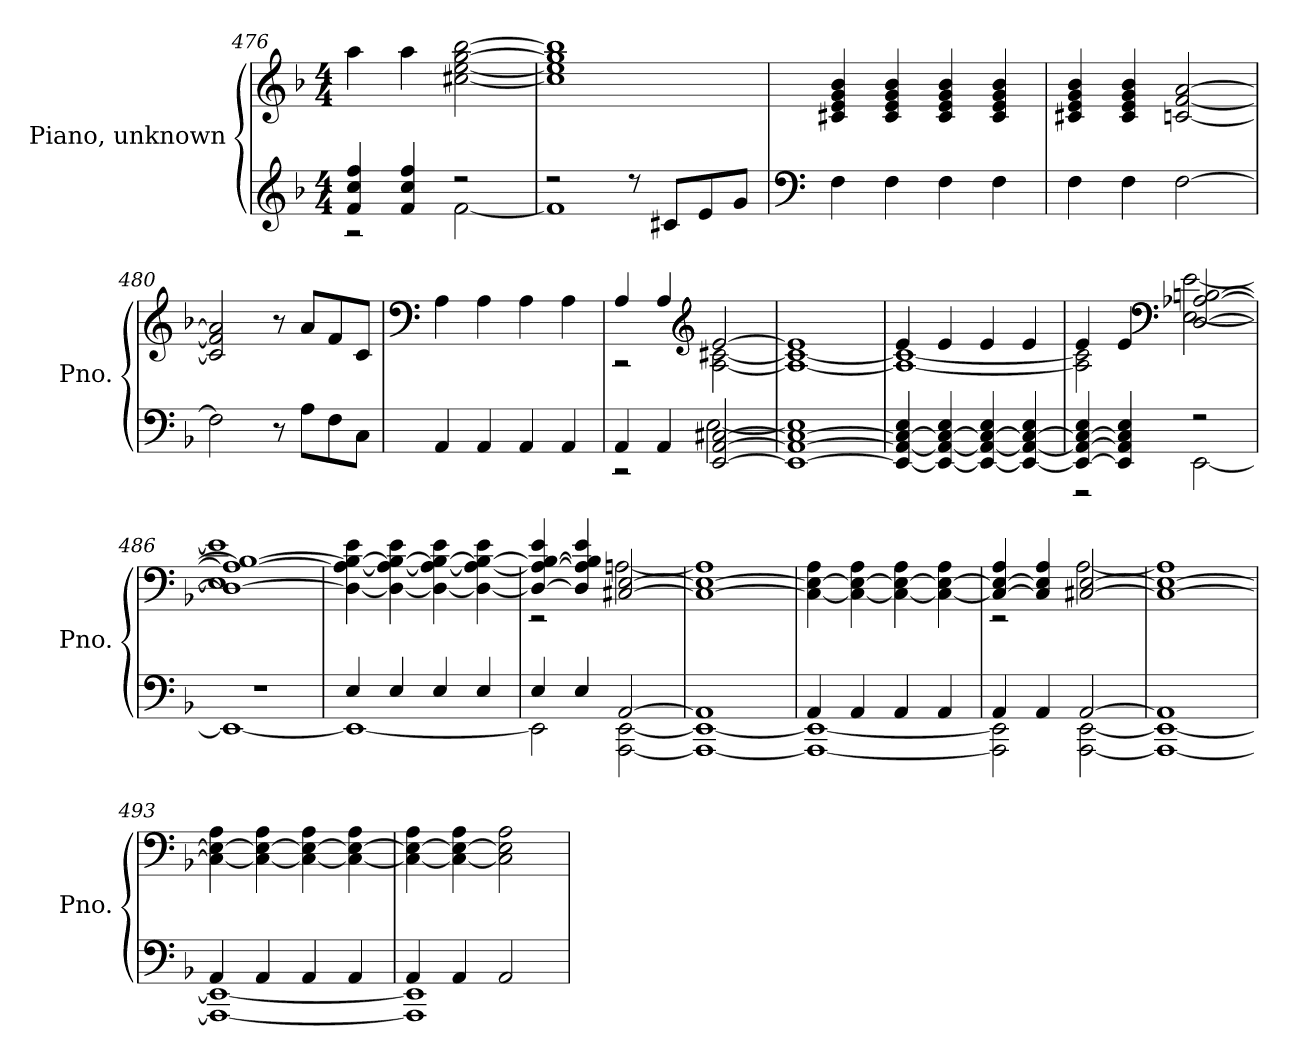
**kern	**kern
*part1	*part1
*staff2	*staff1
*I"Piano, unknown	*
*I'Pno.	*
*clefG2	*clefG2
*k[b-]	*k[b-]
*M4/4	*M4/4
=476	=476
*^	*
4f/ 4cc/ 4ff/	2r	4aa\
4f/ 4cc/ 4ff/	.	4aa\
2r	[2f\	[2cc#X\ [2ee\ [2gg\ [2bb-\
=477	=477	=477
2r	1f]	1cc#] 1ee] 1gg] 1bb-]
8r	.	.
8c#X/L	.	.
8e/	.	.
8g/J	.	.
*v	*v	*
=478	=478
*clefF4	*
4F\	4c#X/ 4e/ 4g/ 4b-/
4F\	4c#/ 4e/ 4g/ 4b-/
4F\	4c#/ 4e/ 4g/ 4b-/
4F\	4c#/ 4e/ 4g/ 4b-/
=479	=479
4F\	4c#X/ 4e/ 4g/ 4b-/
4F\	4c#/ 4e/ 4g/ 4b-/
[2F\	[2cn/ [2f/ [2a/
!!LO:PB:g=z
=480	=480
2F\]	2c/] 2f/] 2a/]
8r	8r
8A\L	8a/L
8F\	8f/
8C\J	8c/J
=481	=481
*	*clefF4
4AA/	4A\
4AA/	4A\
4AA/	4A\
4AA/	4A\
=482	=482
*^	*^
4AA/	2r	4A/	2r
4AA/	.	4A/	.
*	*	*clefG2	*
[2EE/ [2AA/ [2C#X/	[2E\	[2e/	[2A\ [2c#X\
=483	=483	=483	=483
1EE_ 1AA_ 1C#_	1E]	1e]	1A_ 1c#_
*v	*v	*	*
=484	=484	=484
4EE/_ 4AA/_ 4C#/_ 4E/	4e/	1A_ 1c#_
4EE/_ 4AA/_ 4C#/_ 4E/	4e/	.
4EE/_ 4AA/_ 4C#/_ 4E/	4e/	.
4EE/_ 4AA/_ 4C#/_ 4E/	4e/	.
=485	=485	=485
*^	*	*
4EE/_ 4AA/_ 4C#/_ 4E/	2r	4e/	2A\] 2c#\]
4EE/] 4AA/] 4C#/] 4E/	.	4e/	.
*	*	*clefF4	*
2r	[2EE\	[2D/ [2A-X/ [2Bn/	[2E\ [2e\
=486	=486	=486	=486
1r	1EE_	1D_ 1A-_ 1B_	1E] 1e]
*	*	*v	*v
!!LO:LB:g=z
=487	=487	=487
4E/	1EE_	4D\_ 4A-\_ 4B\_ 4e\
4E/	.	4D\_ 4A-\_ 4B\_ 4e\
4E/	.	4D\_ 4A-\_ 4B\_ 4e\
4E/	.	4D\_ 4A-\_ 4B\_ 4e\
=488	=488	=488
*	*	*^
4E/	2EE\]	4D/_ 4A-/_ 4B/_ 4e/	2r
4E/	.	4D/] 4A-/] 4B/] 4e/	.
[2AA/	[2AAA\ [2EE\	[2C#X/ [2E/	[2An\
=489	=489	=489	=489
1AA]	1AAA_ 1EE_	1C#_ 1E_	1A]
*	*	*v	*v
=490	=490	=490
4AA/	1AAA_ 1EE_	4C#\_ 4E\_ 4A\
4AA/	.	4C#\_ 4E\_ 4A\
4AA/	.	4C#\_ 4E\_ 4A\
4AA/	.	4C#\_ 4E\_ 4A\
=491	=491	=491
*	*	*^
4AA/	2AAA\] 2EE\]	4C#/_ 4E/_ 4A/	2r
4AA/	.	4C#/] 4E/] 4A/	.
[2AA/	[2AAA\ [2EE\	[2C#X/ [2E/	[2A\
=492	=492	=492	=492
1AA]	1AAA_ 1EE_	1C#_ 1E_	1A]
*	*	*v	*v
=493	=493	=493
4AA/	1AAA_ 1EE_	4C#\_ 4E\_ 4A\
4AA/	.	4C#\_ 4E\_ 4A\
4AA/	.	4C#\_ 4E\_ 4A\
4AA/	.	4C#\_ 4E\_ 4A\
!!LO:LB:g=z
=494	=494	=494
4AA/	1AAA] 1EE]	4C#\_ 4E\_ 4A\
4AA/	.	4C#\_ 4E\_ 4A\
2AA/	.	2C#\] 2E\] 2A\
*v	*v	*
=	=
*-	*-
